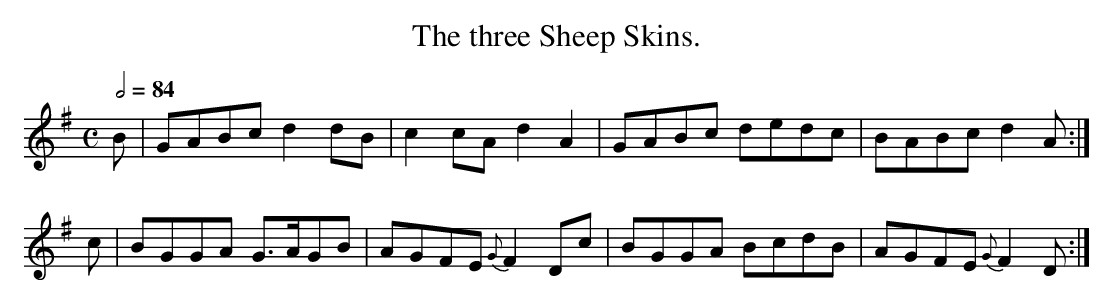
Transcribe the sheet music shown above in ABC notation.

X:1
T:The three Sheep Skins.
M:C
L:1/8
Q:1/2=84
K:D mixolydian
B|GABc d2 dB|c2cA    d2A2|GABc dedc|BABc    d2A:|
c|BGGA G>AGB|AGFE {G}F2Dc|BGGA BcdB|AGFE {G}F2D:|
